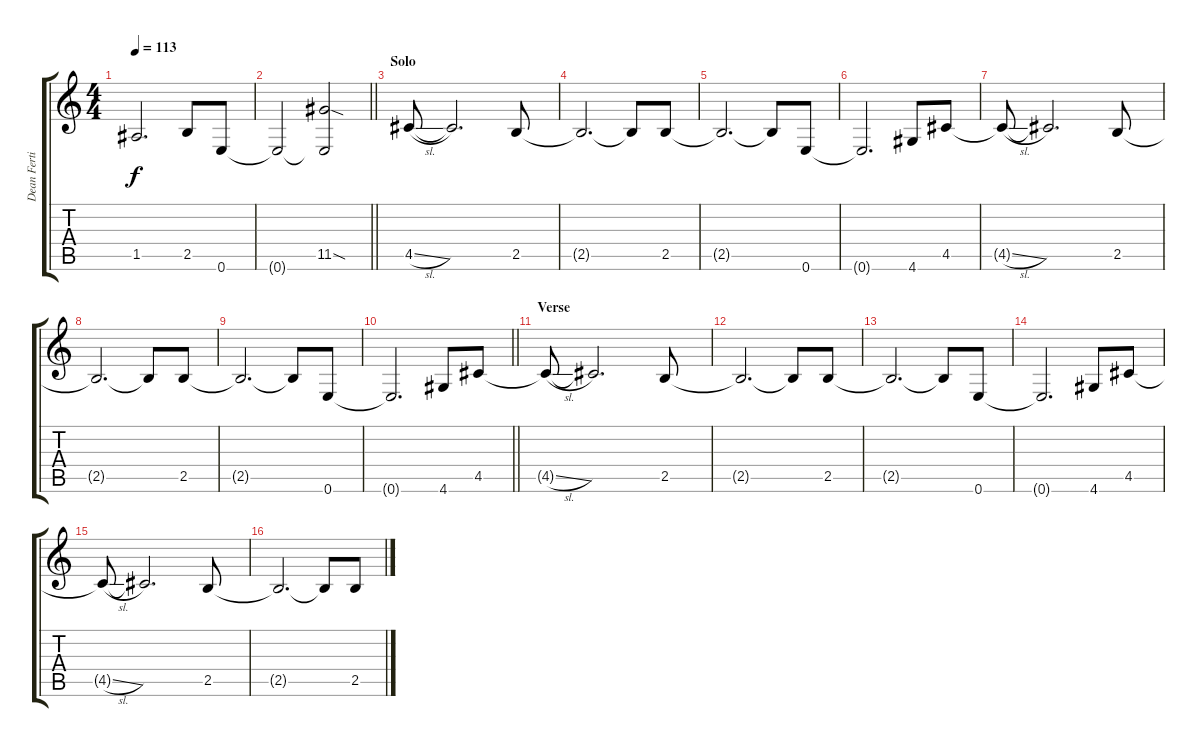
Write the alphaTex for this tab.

\track ("Dean Fertita (Keyboard preset)" "Dean Ferti") {instrument overdrivenguitar}
\staff {score tabs}
\tuning (E4 B3 G3 D3 A2 E2) {hide}
\ts (4 4)
\tempo 113
\clef g2
\ks c
1.5{t}.2{d dy f volume 8} 2.5.8{volume 15} 0.6.8 |
\barLineRight lightlight
0.6{t}.2{volume 7} (11.5{sod} 0.6{t}).2{volume 15} |
\section ("" "Solo")
4.5{sl}.8 4.5{t}.2{d volume 2} 2.5.8{volume 13} |
2.5{t}.2{d volume 3} 2.5{t}.8 2.5.8{volume 13} |
2.5{t}.2{d volume 2} 2.5{t}.8 0.6.8{volume 13} |
0.6{t}.2{d volume 2} 4.6.8{volume 12} 4.5.8 |
4.5{sl t}.8 4.5{t}.2{d volume 2} 2.5.8{volume 13} |
2.5{t}.2{d volume 3} 2.5{t}.8 2.5.8{volume 13} |
2.5{t}.2{d volume 2} 2.5{t}.8 0.6.8{volume 13} |
\barLineRight lightlight
0.6{t}.2{d volume 2} 4.6.8{volume 12} 4.5.8 |
\section ("" "Verse")
4.5{sl t}.8 4.5{t}.2{d volume 2} 2.5.8{volume 13} |
2.5{t}.2{d volume 3} 2.5{t}.8 2.5.8{volume 13} |
2.5{t}.2{d volume 2} 2.5{t}.8 0.6.8{volume 13} |
0.6{t}.2{d volume 2} 4.6.8{volume 12} 4.5.8 |
4.5{sl t}.8 4.5{t}.2{d volume 2} 2.5.8{volume 13} |
2.5{t}.2{d volume 3} 2.5{t}.8 2.5.8{volume 13}
